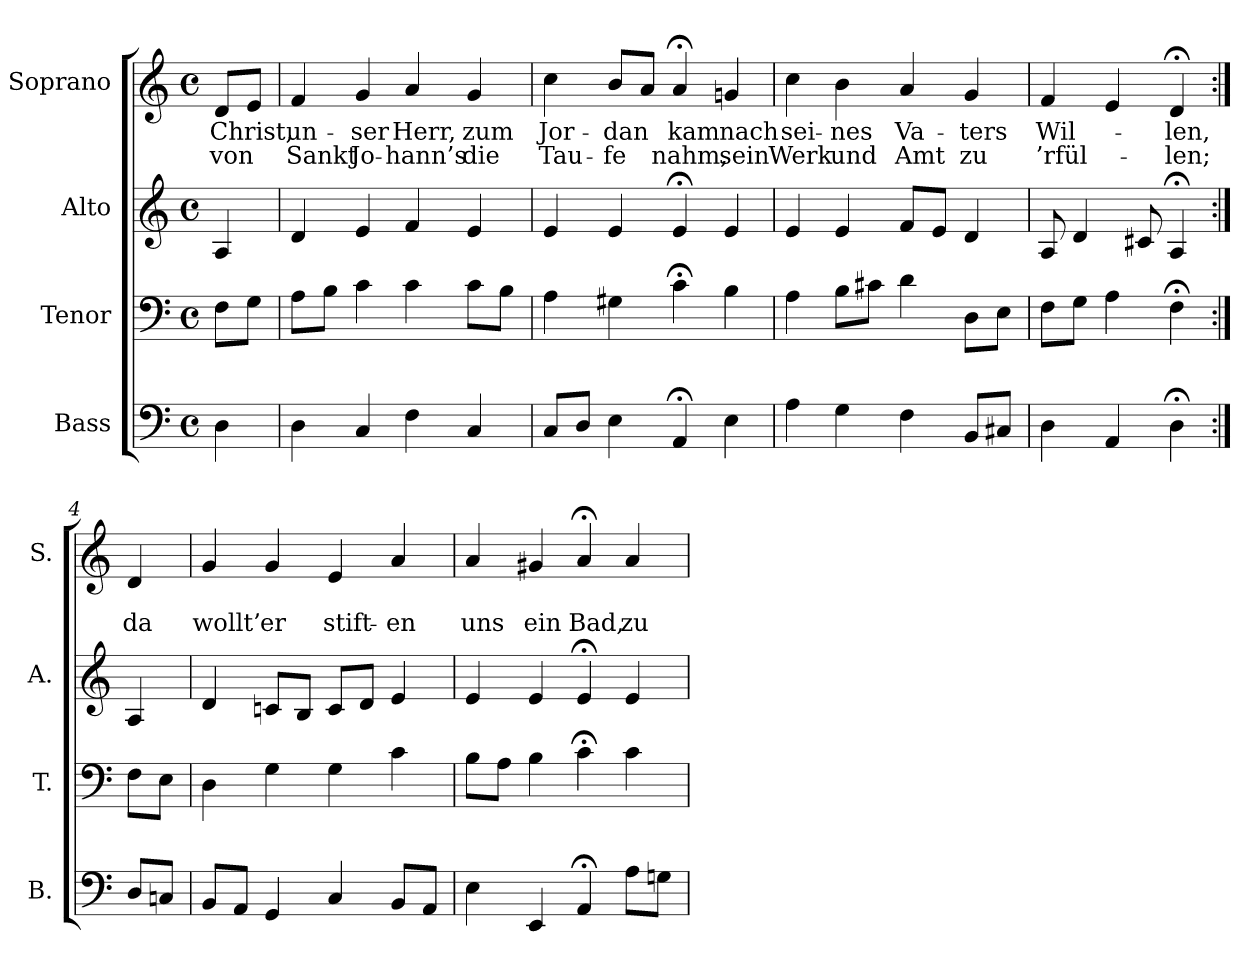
**kern	**kern	**kern	**kern	**text	**text
*part4	*part3	*part2	*part1	*part1	*part1
*staff4	*staff3	*staff2	*staff1	*staff1	*staff1
*I"Bass	*I"Tenor	*I"Alto	*I"Soprano	*	*
*I'B.	*I'T.	*I'A.	*I'S.	*	*
*clefF4	*clefF4	*clefG2	*clefG2	*	*
*k[]	*k[]	*k[]	*k[]	*	*
*a:	*a:	*a:	*a:	*	*
*M4/4	*M4/4	*M4/4	*M4/4	*	*
*met(c)	*met(c)	*met(c)	*met(c)	*	*
=	=	=	=	=	=
4D\	8F\L	4A/	8d/L	Christ,	von
.	8G\J	.	8e/J	.	.
=1	=1	=1	=1	=1	=1
4D\	8A\L	4d/	4f/	un-	Sankt
.	8B\J	.	.	.	.
4C/	4c\	4e/	4g/	-ser	Jo-
4F\	4c\	4f/	4a/	Herr,	-hann’s
4C/	8c\L	4e/	4g/	zum	die
.	8B\J	.	.	.	.
=2	=2	=2	=2	=2	=2
8C/L	4A\	4e/	4cc\	Jor-	Tau-
8D/J	.	.	.	.	.
4E\	4G#X\	4e/	8b/L	-dan	-fe
.	.	.	8a/J	.	.
4AA;</	4c;<\	4e;</	4a;</	kam	nahm,
4E\	4B\	4e/	4gn/	nach	sein
=3	=3	=3	=3	=3	=3
4A\	4A\	4e/	4cc\	sei-	Werk
4G\	8B\L	4e/	4b\	-nes	und
.	8c#X\J	.	.	.	.
4F\	4d\	8f/L	4a/	Va-	Amt
.	.	8e/J	.	.	.
8BB/L	8D\L	4d/	4g/	-ters	zu
8C#X/J	8E\J	.	.	.	.
=4	=4	=4	=4	=4	=4
4D\	8F\L	8A/	4f/	Wil-	’rfül-
.	8G\J	4d/	.	.	.
4AA/	4A\	.	4e/	.	.
.	.	8c#X/	.	.	.
4D;<\	4F;<\	4A;</	4d;</	-len,	-len;
!!LO:LB:g=z
=4a:|!	=4a:|!	=4a:|!	=4a:|!	=4a:|!	=4a:|!
8D/L	8F\L	4A/	4d/	.	da
8Cn/J	8E\J	.	.	.	.
=5	=5	=5	=5	=5	=5
8BB/L	4D\	4d/	4g/	.	wollt’
8AA/J	.	.	.	.	.
4GG/	4G\	8cn/L	4g/	.	er
.	.	8B/J	.	.	.
4C/	4G\	8c/L	4e/	.	stift-
.	.	8d/J	.	.	.
8BB/L	4c\	4e/	4a/	.	-en
8AA/J	.	.	.	.	.
=6	=6	=6	=6	=6	=6
4E\	8B\L	4e/	4a/	.	uns
.	8A\J	.	.	.	.
4EE/	4B\	4e/	4g#X/	.	ein
4AA;</	4c;<\	4e;</	4a;</	.	Bad,
8A\L	4c\	4e/	4a/	.	zu
8Gn\J	.	.	.	.	.
=	=	=	=	=	=
*-	*-	*-	*-	*-	*-
